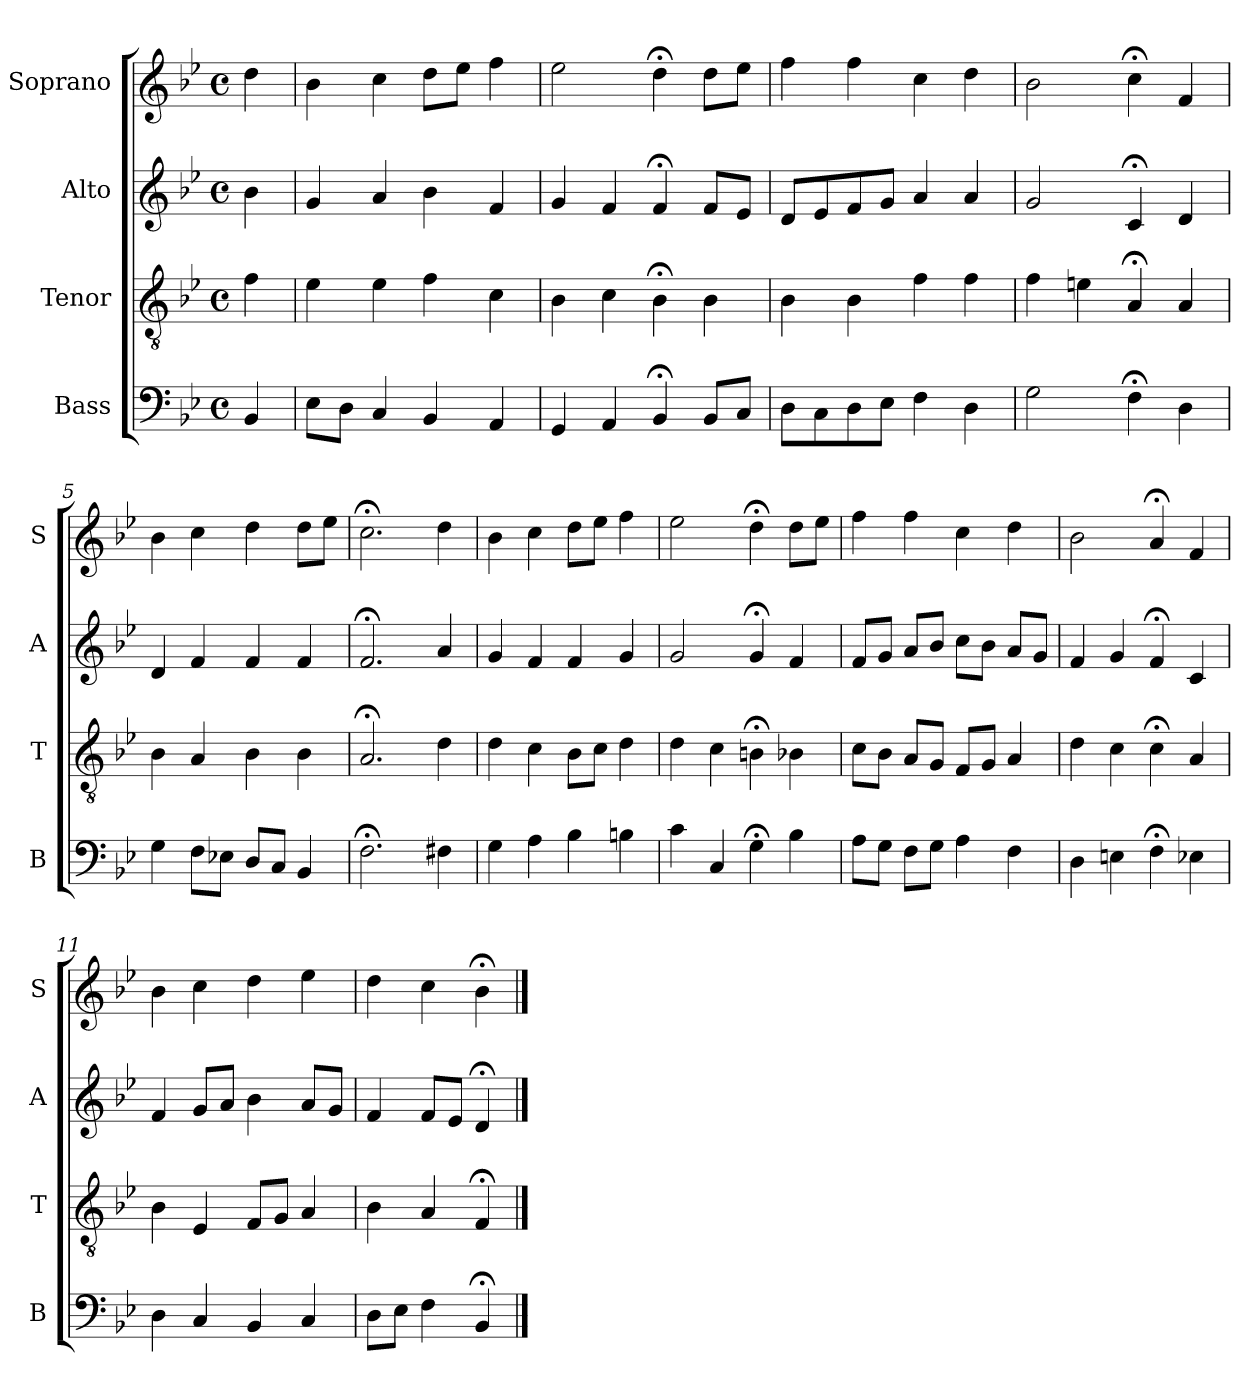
**kern	**kern	**kern	**kern
*part4	*part3	*part2	*part1
*staff4	*staff3	*staff2	*staff1
*I"Bass	*I"Tenor	*I"Alto	*I"Soprano
*I'B	*I'T	*I'A	*I'S
*clefF4	*clefGv2	*clefG2	*clefG2
*k[b-e-]	*k[b-e-]	*k[b-e-]	*k[b-e-]
*B-:	*B-:	*B-:	*B-:
*M4/4	*M4/4	*M4/4	*M4/4
*met(c)	*met(c)	*met(c)	*met(c)
*MM100	*MM100	*MM100	*MM100
=	=	=	=
4BB-	4f	4b-	4dd
=1	=1	=1	=1
8E-L	4e-	4g	4b-
8DJ	.	.	.
4C	4e-	4a	4cc
4BB-	4f	4b-	8ddL
.	.	.	8ee-J
4AA	4c	4f	4ff
=2	=2	=2	=2
4GG	4B-	4g	2ee-
4AA	4c	4f	.
4BB-;<	4B-;<	4f;<	4dd;<
8BB-L	4B-	8fL	8ddL
8CJ	.	8e-J	8ee-J
=3	=3	=3	=3
8DL	4B-	8dL	4ff
8C	.	8e-	.
8D	4B-	8f	4ff
8E-J	.	8gJ	.
4F	4f	4a	4cc
4D	4f	4a	4dd
=4	=4	=4	=4
2G	4f	2g	2b-
.	4en	.	.
4F;<	4A;<	4c;<	4cc;<
4D	4A	4di	4f
=5	=5	=5	=5
4G	4B-	4di	4b-i
8FL	4A	4fi	4cci
8E-XJ	.	.	.
8DL	4B-	4f	4dd
8CJ	.	.	.
4BB-	4B-	4fi	8ddL
.	.	.	8ee-J
=6	=6	=6	=6
2.F;<	2.A;<i	2.f;<i	2.cc;<
4F#X	4di	4ai	4dd
=7	=7	=7	=7
4G	4d	4g	4b-
4A	4c	4f	4cc
4B-	8B-L	4f	8ddL
.	8cJ	.	8ee-J
4Bn	4d	4g	4ff
=8	=8	=8	=8
4c	4d	2g	2ee-
4C	4c	.	.
4G;<	4Bn;<	4g;<	4dd;<
4B-	4B-X	4f	8ddL
.	.	.	8ee-J
=9	=9	=9	=9
8AL	8cL	8fL	4ff
8GJ	8B-J	8gJ	.
8FL	8AL	8aL	4ff
8GJ	8GJ	8b-J	.
4A	8FL	8ccL	4cc
.	8GJ	8b-J	.
4F	4A	8aL	4dd
.	.	8gJ	.
=10	=10	=10	=10
4D	4d	4f	2b-
4En	4c	4g	.
4F;<	4c;<	4f;<	4a;<
4E-X	4Ai	4ci	4f
=11	=11	=11	=11
4D	4B-i	4fi	4b-
4C	4E-	8gL	4cc
.	.	8aJ	.
4BB-	8FL	4b-	4dd
.	8GJ	.	.
4C	4A	8aL	4ee-
.	.	8gJ	.
=12	=12	=12	=12
8DL	4B-	4f	4dd
8E-J	.	.	.
4F	4A	8fL	4cc
.	.	8e-J	.
4BB-;<	4F;<	4d;<	4b-;<
==	==	==	==
*-	*-	*-	*-
